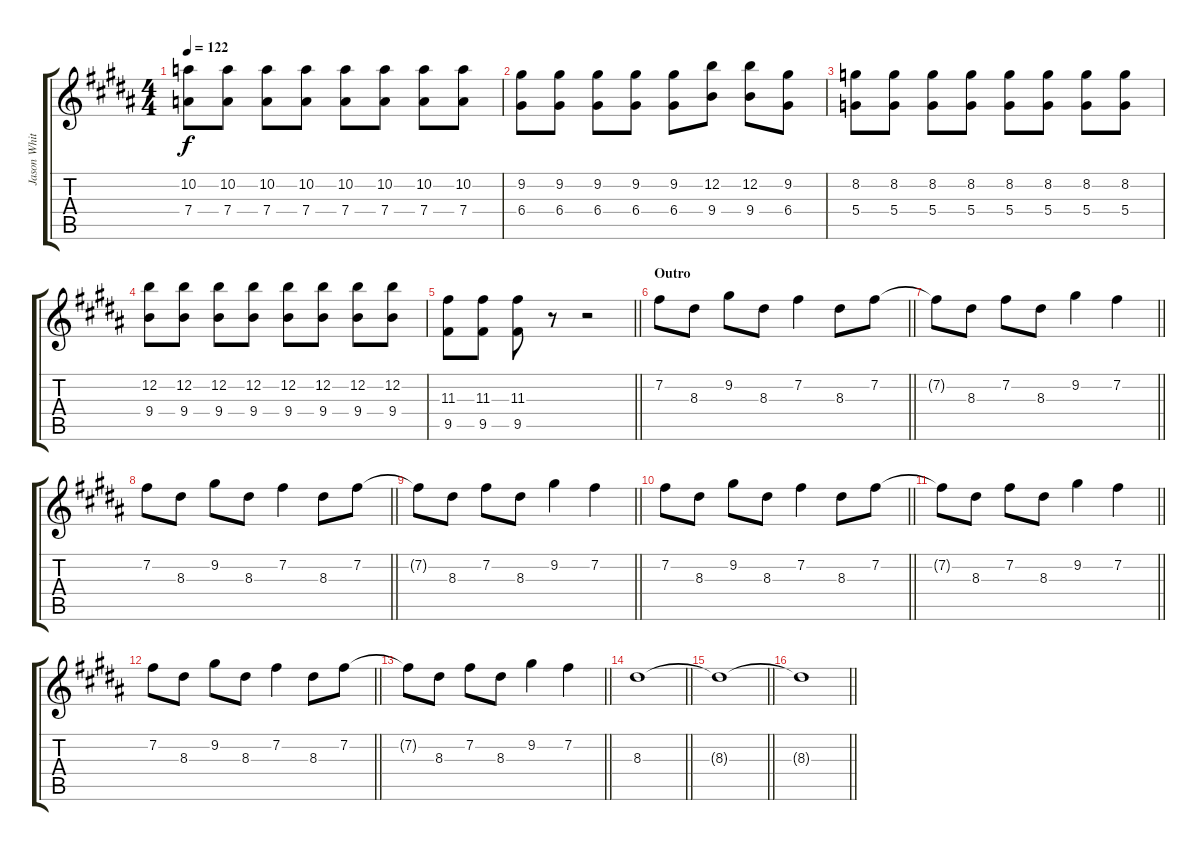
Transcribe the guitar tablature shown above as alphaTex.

\track ("Jason White (Lead Guitar)" "Jason Whit") {instrument distortionguitar}
\staff {score tabs}
\tuning (E4 B3 G3 D3 A2 E2) {hide}
\ts (4 4)
\tempo 122
\clef g2
\ks b
(10.2 7.4).8{dy f} (10.2 7.4).8 (10.2 7.4).8 (10.2 7.4).8 (10.2 7.4).8 (10.2 7.4).8 (10.2 7.4).8 (10.2 7.4).8 |
(9.2 6.4).8 (9.2 6.4).8 (9.2 6.4).8 (9.2 6.4).8 (9.2 6.4).8 (12.2 9.4).8 (12.2 9.4).8 (9.2 6.4).8 |
(8.2 5.4).8 (8.2 5.4).8 (8.2 5.4).8 (8.2 5.4).8 (8.2 5.4).8 (8.2 5.4).8 (8.2 5.4).8 (8.2 5.4).8 |
(12.2 9.4).8 (12.2 9.4).8 (12.2 9.4).8 (12.2 9.4).8 (12.2 9.4).8 (12.2 9.4).8 (12.2 9.4).8 (12.2 9.4).8 |
\barLineRight lightlight
(11.3 9.5).8 (11.3 9.5).8 (11.3 9.5).8 r.8 r.2 |
\section ("" "Outro")
\barLineRight lightlight
7.2.8 8.3.8 9.2.8 8.3.8 7.2.4 8.3.8 7.2.8 |
\barLineRight lightlight
7.2{t}.8 8.3.8 7.2.8 8.3.8 9.2.4 7.2.4 |
\barLineRight lightlight
7.2.8 8.3.8 9.2.8 8.3.8 7.2.4 8.3.8 7.2.8 |
\barLineRight lightlight
7.2{t}.8 8.3.8 7.2.8 8.3.8 9.2.4 7.2.4 |
\barLineRight lightlight
7.2.8 8.3.8 9.2.8 8.3.8 7.2.4 8.3.8 7.2.8 |
\barLineRight lightlight
7.2{t}.8 8.3.8 7.2.8 8.3.8 9.2.4 7.2.4 |
\barLineRight lightlight
7.2.8 8.3.8 9.2.8 8.3.8 7.2.4 8.3.8 7.2.8 |
\barLineRight lightlight
7.2{t}.8 8.3.8 7.2.8 8.3.8 9.2.4 7.2.4 |
\barLineRight lightlight
8.3.1 |
\barLineRight lightlight
8.3{t}.1 |
\barLineRight lightlight
8.3{t}.1
